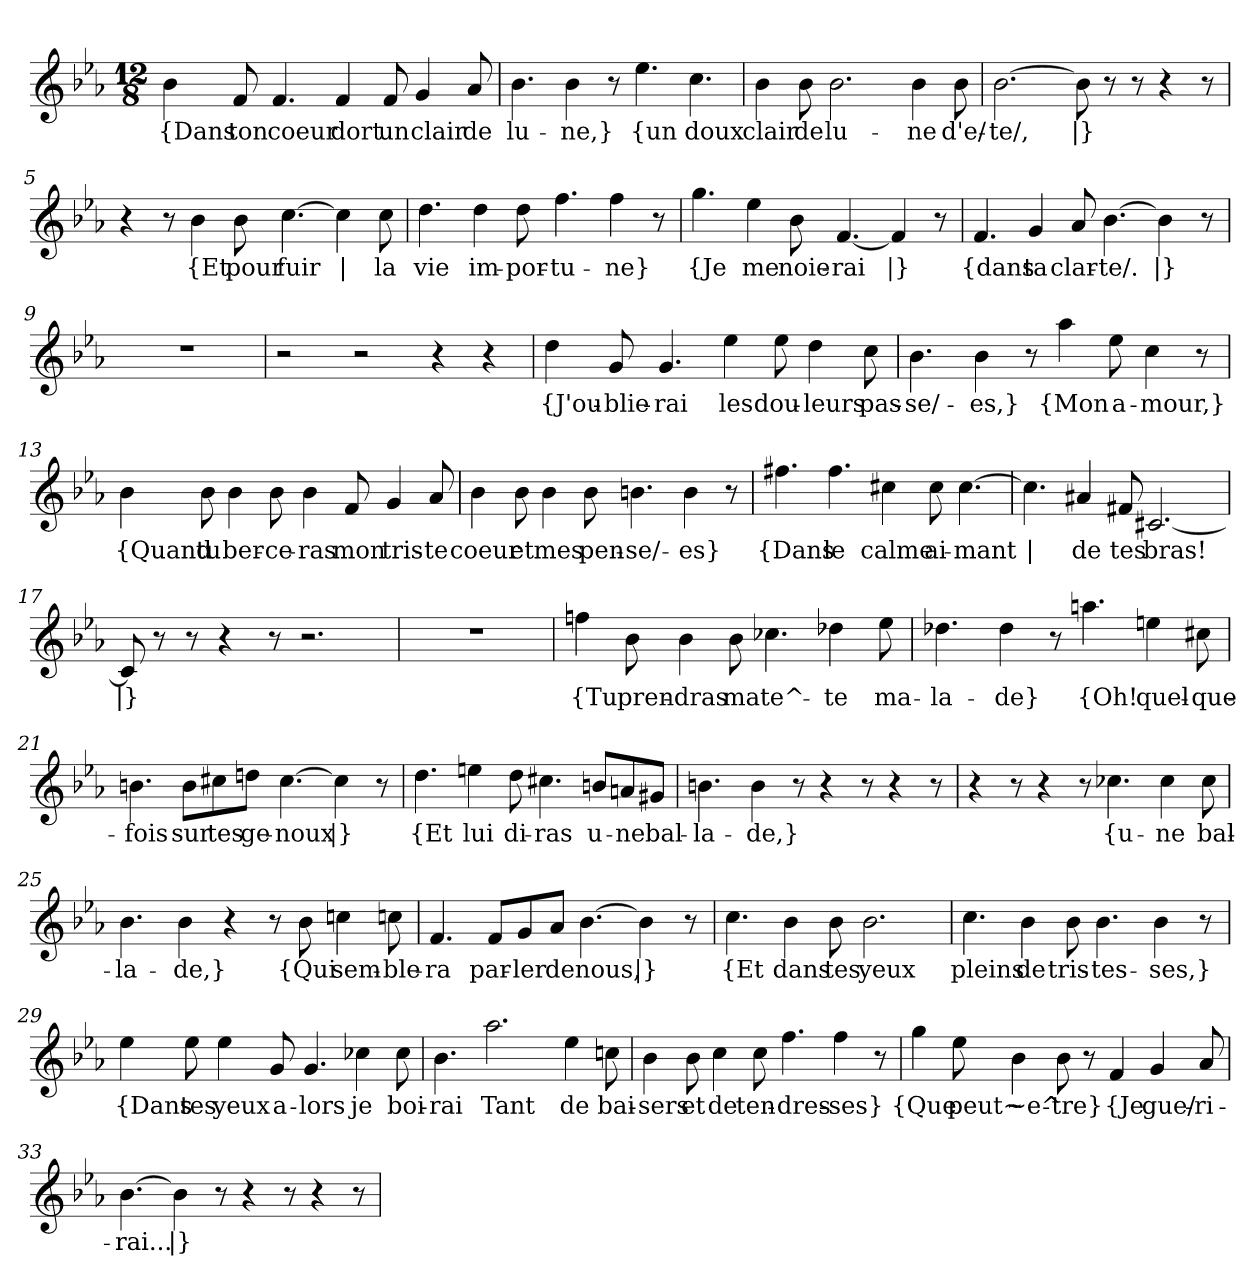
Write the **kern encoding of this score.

**kern	**text
*part1	*part1
*staff1	*staff1
*clefG2	*
*k[b-e-a-]	*
*M12/8	*
=1	=1
!	!LO:LY:b
4b-\	{Dans
!	!LO:LY:b
8f/	ton
!	!LO:LY:b
4.f/	coeur
!	!LO:LY:b
4f/	dort
!	!LO:LY:b
8f/	un
!	!LO:LY:b
4g/	clair
!	!LO:LY:b
8a-/	de
=2	=2
!	!LO:LY:b
4.b-\	lu-
!	!LO:LY:b
4b-\	-ne,}
8r	.
!	!LO:LY:b
4.ee-\	{un
!	!LO:LY:b
4.cc\	doux
=3	=3
!	!LO:LY:b
4b-\	clair
!	!LO:LY:b
8b-\	de
!	!LO:LY:b
2.b-\	lu-
!	!LO:LY:b
4b-\	-ne
!	!LO:LY:b
8b-\	d'e/-
=4	=4
!	!LO:LY:b
[2.b-\	-te/,
!	!LO:LY:b
8b-\]	|}
8r	.
8r	.
4r	.
8r	.
!!LO:LB:g=z
=5	=5
4r	.
8r	.
!	!LO:LY:b
4b-\	{Et
!	!LO:LY:b
8b-\	pour
!	!LO:LY:b
[4.cc\	fuir
!	!LO:LY:b
4cc\]	|
!	!LO:LY:b
8cc\	la
=6	=6
!	!LO:LY:b
4.dd\	vie
!	!LO:LY:b
4dd\	im-
!	!LO:LY:b
8dd\	-por-
!	!LO:LY:b
4.ff\	-tu-
!	!LO:LY:b
4ff\	-ne}
8r	.
=7	=7
!	!LO:LY:b
4.gg\	{Je
!	!LO:LY:b
4ee-\	me
!	!LO:LY:b
8b-\	noie-
!	!LO:LY:b
[4.f/	-rai
!	!LO:LY:b
4f/]	|}
8r	.
=8	=8
!	!LO:LY:b
4.f/	{dans
!	!LO:LY:b
4g/	ta
!	!LO:LY:b
8a-/	clar-
!	!LO:LY:b
[4.b-\	-te/.
!	!LO:LY:b
4b-\]	|}
8r	.
!!LO:LB:g=z
=9	=9
1.r	.
=10	=10
2r	.
2r	.
4r	.
4r	.
=11	=11
!	!LO:LY:b
4dd\	{J'ou-
!	!LO:LY:b
8g/	-blie-
!	!LO:LY:b
4.g/	-rai
!	!LO:LY:b
4ee-\	les
!	!LO:LY:b
8ee-\	dou-
!	!LO:LY:b
4dd\	-leurs
!	!LO:LY:b
8cc\	pas-
=12	=12
!	!LO:LY:b
4.b-\	-se/-
!	!LO:LY:b
4b-\	-es,}
8r	.
!	!LO:LY:b
4aa-\	{Mon
!	!LO:LY:b
8ee-\	a-
!	!LO:LY:b
4cc\	-mour,}
8r	.
!!LO:LB:g=z
=13	=13
!	!LO:LY:b
4b-\	{Quand
!	!LO:LY:b
8b-\	tu
!	!LO:LY:b
4b-\	ber-
!	!LO:LY:b
8b-\	-ce-
!	!LO:LY:b
4b-\	-ras
!	!LO:LY:b
8f/	mon
!	!LO:LY:b
4g/	tris-
!	!LO:LY:b
8a-/	-te
=14	=14
!	!LO:LY:b
4b-\	coeur
!	!LO:LY:b
8b-\	et
!	!LO:LY:b
4b-\	mes
!	!LO:LY:b
8b-\	pen-
!	!LO:LY:b
4.bn\	-se/-
!	!LO:LY:b
4b\	-es}
8r	.
=15	=15
!	!LO:LY:b
4.ff#X\	{Dans
!	!LO:LY:b
4.ff#\	le
!	!LO:LY:b
4cc#X\	calme
!	!LO:LY:b
8cc#\	ai-
!	!LO:LY:b
[4.cc#\	-mant
!!LO:LB:g=z
=16	=16
!	!LO:LY:b
4.cc#\]	|
!	!LO:LY:b
4a#X/	de
!	!LO:LY:b
8f#X/	tes
!	!LO:LY:b
[2.c#X/	bras!
=17	=17
!	!LO:LY:b
8c#/]	|}
8r	.
8r	.
4r	.
8r	.
2.r	.
=18	=18
1.r	.
=19	=19
!	!LO:LY:b
4ffn\	{Tu
!	!LO:LY:b
8b-\	pren-
!	!LO:LY:b
4b-\	-dras
!	!LO:LY:b
8b-\	ma
!	!LO:LY:b
4.cc-X\	te^-
!	!LO:LY:b
4dd-X\	-te
!	!LO:LY:b
8ee-\	ma-
!!LO:LB:g=z
=20	=20
!	!LO:LY:b
4.dd-X\	-la-
!	!LO:LY:b
4dd-\	-de}
8r	.
!	!LO:LY:b
4.aan\	{Oh!
!	!LO:LY:b
4een\	quel-
!	!LO:LY:b
8cc#X\	-que-
=21	=21
!	!LO:LY:b
4.bn\	-fois
!	!LO:LY:b
8b\L	sur
!	!LO:LY:b
8cc#X\	tes
!	!LO:LY:b
8ddn\J	ge-
!	!LO:LY:b
[4.cc#\	-noux
!	!LO:LY:b
4cc#\]	|}
8r	.
=22	=22
!	!LO:LY:b
4.dd\	{Et
!	!LO:LY:b
4een\	lui
!	!LO:LY:b
8dd\	di-
!	!LO:LY:b
4.cc#X\	-ras
!	!LO:LY:b
8bn/L	u-
!	!LO:LY:b
8an/	-ne
!	!LO:LY:b
8g#X/J	bal-
!!LO:LB:g=z
=23	=23
!	!LO:LY:b
4.bn\	-la-
!	!LO:LY:b
4b\	-de,}
8r	.
4r	.
8r	.
4r	.
8r	.
=24	=24
4r	.
8r	.
4r	.
8r	.
!	!LO:LY:b
4.cc-X\	{u-
!	!LO:LY:b
4cc-\	-ne
!	!LO:LY:b
8cc-\	bal-
=25	=25
!	!LO:LY:b
4.b-\	-la-
!	!LO:LY:b
4b-\	-de,}
4r	.
8r	.
!	!LO:LY:b
8b-\	{Qui
!	!LO:LY:b
4ccn\	sem-
!	!LO:LY:b
8ccn\	-ble-
=26	=26
!	!LO:LY:b
4.f/	-ra
!	!LO:LY:b
8f/L	par-
!	!LO:LY:b
8g/	-ler
!	!LO:LY:b
8a-/J	de
!	!LO:LY:b
[4.b-\	nous,
!	!LO:LY:b
4b-\]	|}
8r	.
!!LO:LB:g=z
=27	=27
!	!LO:LY:b
4.cc\	{Et
!	!LO:LY:b
4b-\	dans
!	!LO:LY:b
8b-\	tes
!	!LO:LY:b
2.b-\	yeux
=28	=28
!	!LO:LY:b
4.cc\	pleins
!	!LO:LY:b
4b-\	de
!	!LO:LY:b
8b-\	tris-
!	!LO:LY:b
4.b-\	-tes-
!	!LO:LY:b
4b-\	-ses,}
8r	.
=29	=29
!	!LO:LY:b
4ee-\	{Dans
!	!LO:LY:b
8ee-\	tes
!	!LO:LY:b
4ee-\	yeux
!	!LO:LY:b
8g/	a-
!	!LO:LY:b
4.g/	-lors
!	!LO:LY:b
4cc-X\	je
!	!LO:LY:b
8cc-\	boi-
=30	=30
!	!LO:LY:b
4.b-\	-rai
!	!LO:LY:b
2.aa-\	Tant
!	!LO:LY:b
4ee-\	de
!	!LO:LY:b
8ccn\	bai-
!!LO:LB:g=z
=31	=31
!	!LO:LY:b
4b-\	-sers
!	!LO:LY:b
8b-\	et
!	!LO:LY:b
4cc\	de
!	!LO:LY:b
8cc\	ten-
!	!LO:LY:b
4.ff\	-dres-
!	!LO:LY:b
4ff\	-ses}
8r	.
=32	=32
!	!LO:LY:b
4gg\	{Que
!	!LO:LY:b
8ee-\	peut~
!	!LO:LY:b
4b-\	~e^-
!	!LO:LY:b
8b-\	-tre}
8r	.
!	!LO:LY:b
4f/	{Je
!	!LO:LY:b
4g/	gue/-
!	!LO:LY:b
8a-/	-ri-
=33	=33
!	!LO:LY:b
[4.b-\	-rai...
!	!LO:LY:b
4b-\]	|}
8r	.
4r	.
8r	.
4r	.
8r	.
=	=
*-	*-
